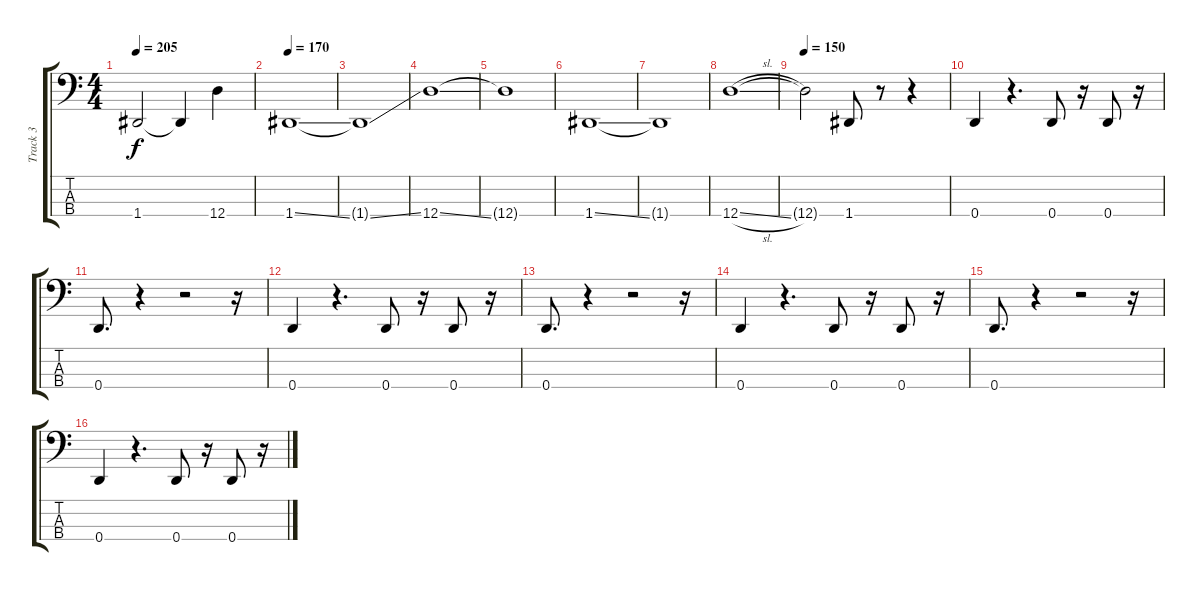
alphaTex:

\track ("Track 3" "Track 3") {instrument electricbasspick}
\staff {score tabs}
\tuning (G2 D2 A1 D1) {hide}
\ts (4 4)
\tempo 205
\clef f4
\ks c
1.4{t}.2{dy f} 1.4{t}.4 12.4.4 |
\tempo 170
1.4{ss}.1 |
1.4{ss t}.1 |
12.4{ss}.1 |
12.4{t}.1 |
1.4{ss}.1 |
1.4{t}.1 |
12.4{sl}.1 |
\tempo 150
12.4{t}.2 1.4.8 r.8 r.4 |
0.4.4 r.4{d} 0.4.8 r.16 0.4.8 r.16 |
0.4.8{d} r.4 r.2 r.16 |
0.4.4 r.4{d} 0.4.8 r.16 0.4.8 r.16 |
0.4.8{d} r.4 r.2 r.16 |
0.4.4 r.4{d} 0.4.8 r.16 0.4.8 r.16 |
0.4.8{d} r.4 r.2 r.16 |
0.4.4 r.4{d} 0.4.8 r.16 0.4.8 r.16
